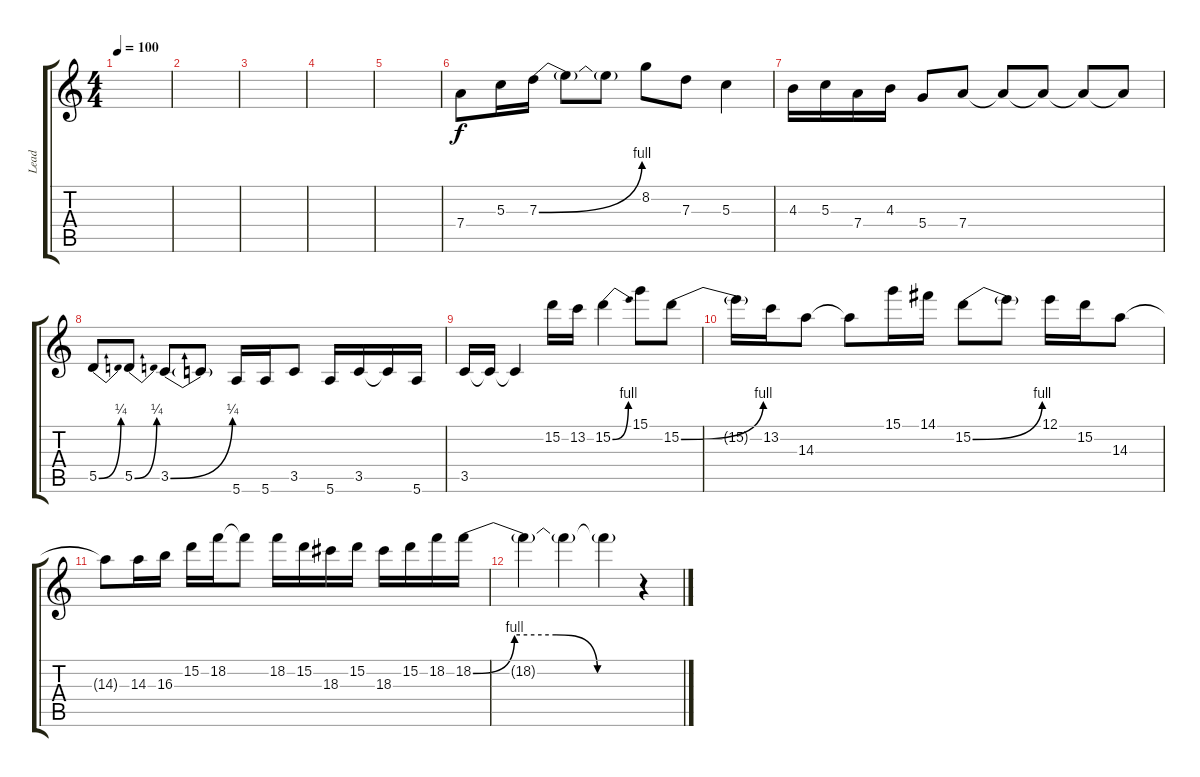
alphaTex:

\track ("Lead" "Lead") {instrument distortionguitar}
\staff {score tabs}
\tuning (E4 B3 G3 D3 A2 E2) {hide}
\ts (4 4)
\tempo 100
\clef g2
\ks c
|
|
|
|
|
7.4.8 5.3.16 7.3{be (bend 0 0 60 4)}.16 7.3{t}.8 7.3{t}.8 8.2.8 7.3.8 5.3.4 |
4.3.16 5.3.16 7.4.16 4.3.16 5.4.8 7.4.8 7.4{t}.8 7.4{t}.8 7.4{t}.8 7.4{t}.8 |
5.5{be (bend 0 0 60 1)}.8 5.5{be (bend 0 0 60 1)}.8 3.5{be (bend 0 0 60 1)}.8 3.5{t}.8 5.6.16 5.6.16 3.5.8 5.6.16 3.5.16 3.5{t}.16 5.6.16 |
3.5.16 3.5{t}.16 3.5{t}.4 15.2.16 13.2.16 15.2{be (bend 0 0 60 4)}.4 15.1.8 15.2{be (bend 0 0 60 4)}.8 |
15.2{t}.16 13.2.16 14.3.8 14.3{t}.8 15.1.16 14.1.16 15.2{be (bend 0 0 60 4)}.8 15.2{t}.8 12.1.16 15.2.16 14.3.8 |
14.3{t}.8 14.3.16 16.3.16 15.2.16 18.2.16 18.2{t}.8 18.2.16 15.2.16 18.3.16 15.2.16 18.3.16 15.2.16 18.2.16 18.2{be (custom 0 0 15 4 30 4 45 0 60 0)}.16 |
18.2{t}.4 18.2{t}.4 18.2{t}.4 r.4
